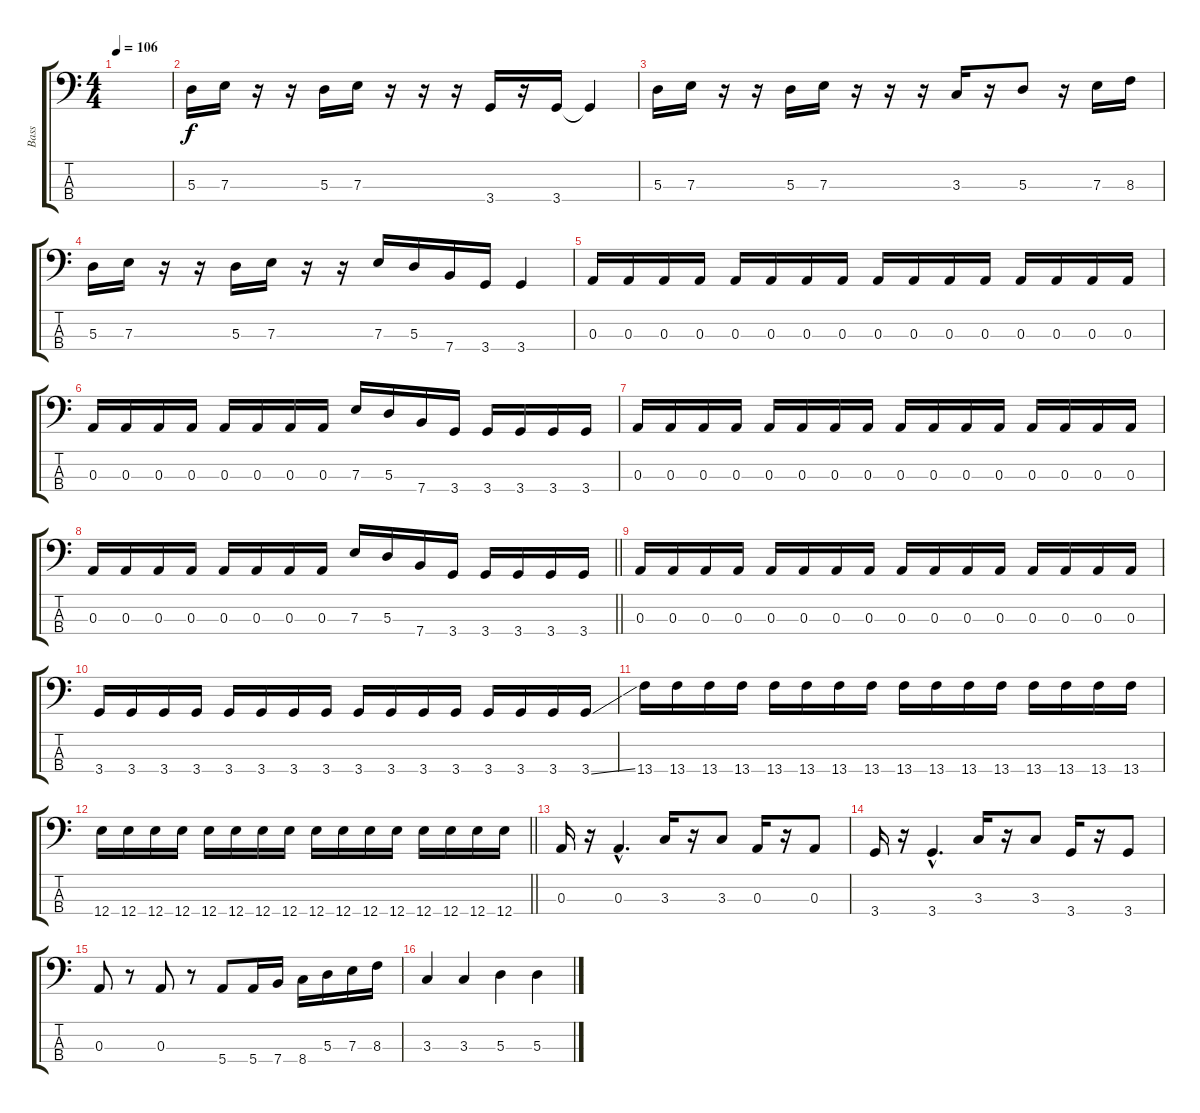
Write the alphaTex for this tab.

\track ("Bass" "Bass") {instrument electricbassfinger}
\staff {score tabs}
\tuning (G2 D2 A1 E1) {hide}
\ts (4 4)
\section ("" "")
\tempo 106
\clef f4
\ks aminor
|
\ks c
5.3.16 7.3.16 r.16 r.16 5.3.16 7.3.16 r.16 r.16 r.16 3.4.16 r.16 3.4.16 3.4{t}.4 |
5.3.16 7.3.16 r.16 r.16 5.3.16 7.3.16 r.16 r.16 r.16 3.3.16 r.16 5.3.8 r.16 7.3.16 8.3.16 |
5.3.16 7.3.16 r.16 r.16 5.3.16 7.3.16 r.16 r.16 7.3.16 5.3.16 7.4.16 3.4.16 3.4.4 |
\section ("" "")
0.3.16 0.3.16 0.3.16 0.3.16 0.3.16 0.3.16 0.3.16 0.3.16 0.3.16 0.3.16 0.3.16 0.3.16 0.3.16 0.3.16 0.3.16 0.3.16 |
0.3.16 0.3.16 0.3.16 0.3.16 0.3.16 0.3.16 0.3.16 0.3.16 7.3.16 5.3.16 7.4.16 3.4.16 3.4.16 3.4.16 3.4.16 3.4.16 |
0.3.16 0.3.16 0.3.16 0.3.16 0.3.16 0.3.16 0.3.16 0.3.16 0.3.16 0.3.16 0.3.16 0.3.16 0.3.16 0.3.16 0.3.16 0.3.16 |
\barLineRight lightlight
0.3.16 0.3.16 0.3.16 0.3.16 0.3.16 0.3.16 0.3.16 0.3.16 7.3.16 5.3.16 7.4.16 3.4.16 3.4.16 3.4.16 3.4.16 3.4.16 |
\section ("" "")
0.3.16 0.3.16 0.3.16 0.3.16 0.3.16 0.3.16 0.3.16 0.3.16 0.3.16 0.3.16 0.3.16 0.3.16 0.3.16 0.3.16 0.3.16 0.3.16 |
3.4.16 3.4.16 3.4.16 3.4.16 3.4.16 3.4.16 3.4.16 3.4.16 3.4.16 3.4.16 3.4.16 3.4.16 3.4.16 3.4.16 3.4.16 3.4{ss}.16 |
13.4.16 13.4.16 13.4.16 13.4.16 13.4.16 13.4.16 13.4.16 13.4.16 13.4.16 13.4.16 13.4.16 13.4.16 13.4.16 13.4.16 13.4.16 13.4.16 |
\barLineRight lightlight
12.4.16 12.4.16 12.4.16 12.4.16 12.4.16 12.4.16 12.4.16 12.4.16 12.4.16 12.4.16 12.4.16 12.4.16 12.4.16 12.4.16 12.4.16 12.4.16 |
\section ("" "")
0.3.16 r.16 0.3{hac}.4{d} 3.3.16 r.16 3.3.8 0.3.16 r.16 0.3.8 |
3.4.16 r.16 3.4{hac}.4{d} 3.3.16 r.16 3.3.8 3.4.16 r.16 3.4.8 |
0.3.8 r.8 0.3.8 r.8 5.4.8 5.4.16 7.4.16 8.4.16 5.3.16 7.3.16 8.3.16 |
3.3.4 3.3.4 5.3.4 5.3.4
